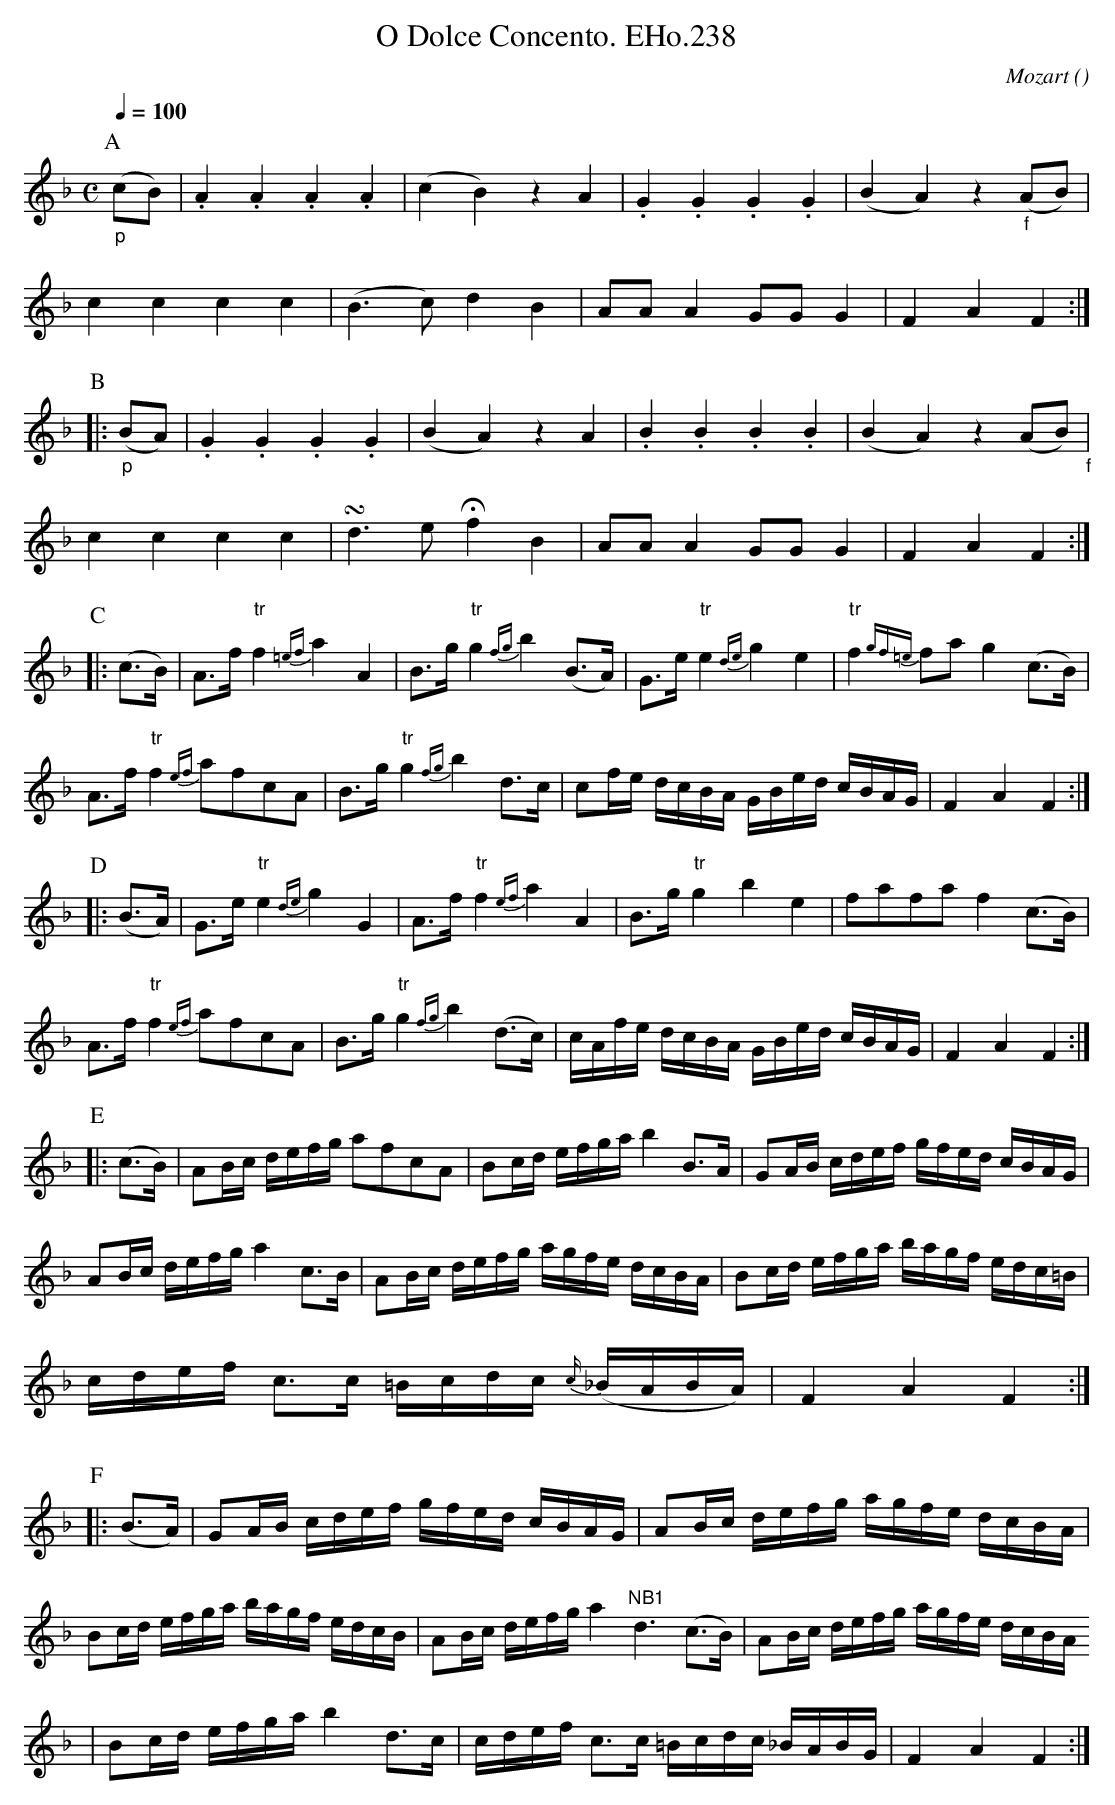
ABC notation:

X:1
T:O Dolce Concento. EHo.238
M:C
L:1/8
Q:1/4=100
C:Mozart
O:
K:F
P:A
"_p"(cB) | .A2.A2.A2.A2 | (c2B2)z2A2 | .G2.G2.G2.G2 | (B2A2)z2"_f"(AB) |
c2c2c2c2 | (B3c)d2B2 | AA A2GGG2 | F2A2F2 :|
P:B
|: "_p"(BA) | .G2.G2.G2.G2 | (B2A2)z2A2 | .B2.B2.B2.B2 | (B2A2)z2(AB)"_f" |
c2c2c2c2 | !turn!d3e !fermata!f2B2 | AAA2GGG2 | F2A2F2 :|
P:C
|: (c>B) | A>f 1"tr"f2 {=ef}a2A2 | B>g"tr"g2 {fg}b2(B>A) | G>e"tr"e2 {de}g2 e2|\
"tr"f2{gf=e}fa g2(c>B) |
A>f"tr"f2{ef}afcA | B>g"tr"g2 {fg}b2 d>c | cf/e/ d/c/B/A/ G/B/e/d/ c/B/A/G/ | F2A2F2 :|
P:D
|: (B>A) | G>e "tr"e2{de}g2G2 | A>f"tr"f2{ef}a2A2 | B>g"tr"g2b2e2 | fafa f2(c>B) |
A>f"tr"f2{ef}afcA | B>g"tr"g2{fg}b2(d>c) | c/A/f/e/ d/c/B/A/ G/B/e/d/ c/B/A/G/ | F2A2F2 :|
P:E
|: (c>B) | AB/c/ d/e/f/g/ afcA | Bc/d/ e/f/g/a/b2B>A | GA/B/ c/d/e/f/ g/f/e/d/ c/B/A/G/ |
AB/c/ d/e/f/g/a2c>B | AB/c/ d/e/f/g/ a/g/f/e/ d/c/B/A/ | Bc/d/ e/f/g/a/ b/a/g/f/ e/d/c/=B/ |
c/d/e/f/ c>c =B/c/d/c/ {c/}(_B/A/B/A/) | F2A2F2 :|
P:F
|: (B>A) | GA/B/ c/d/e/f/ g/f/e/d/ c/B/A/G/ | AB/c/ d/e/f/g/ a/g/f/e/ d/c/B/A/ |
Bc/d/ e/f/g/a/ b/a/g/f/ e/d/c/B/ | AB/c/ d/e/f/g/ a2"NB1"d3(c>B) | AB/c/ d/e/f/g/ a/g/f/e/ d/c/B/A/
|
Bc/d/ e/f/g/a/ b2 d>c | c/d/e/f/ c>c =B/c/d/c/ _B/A/B/G/ | F2A2F2 :|
